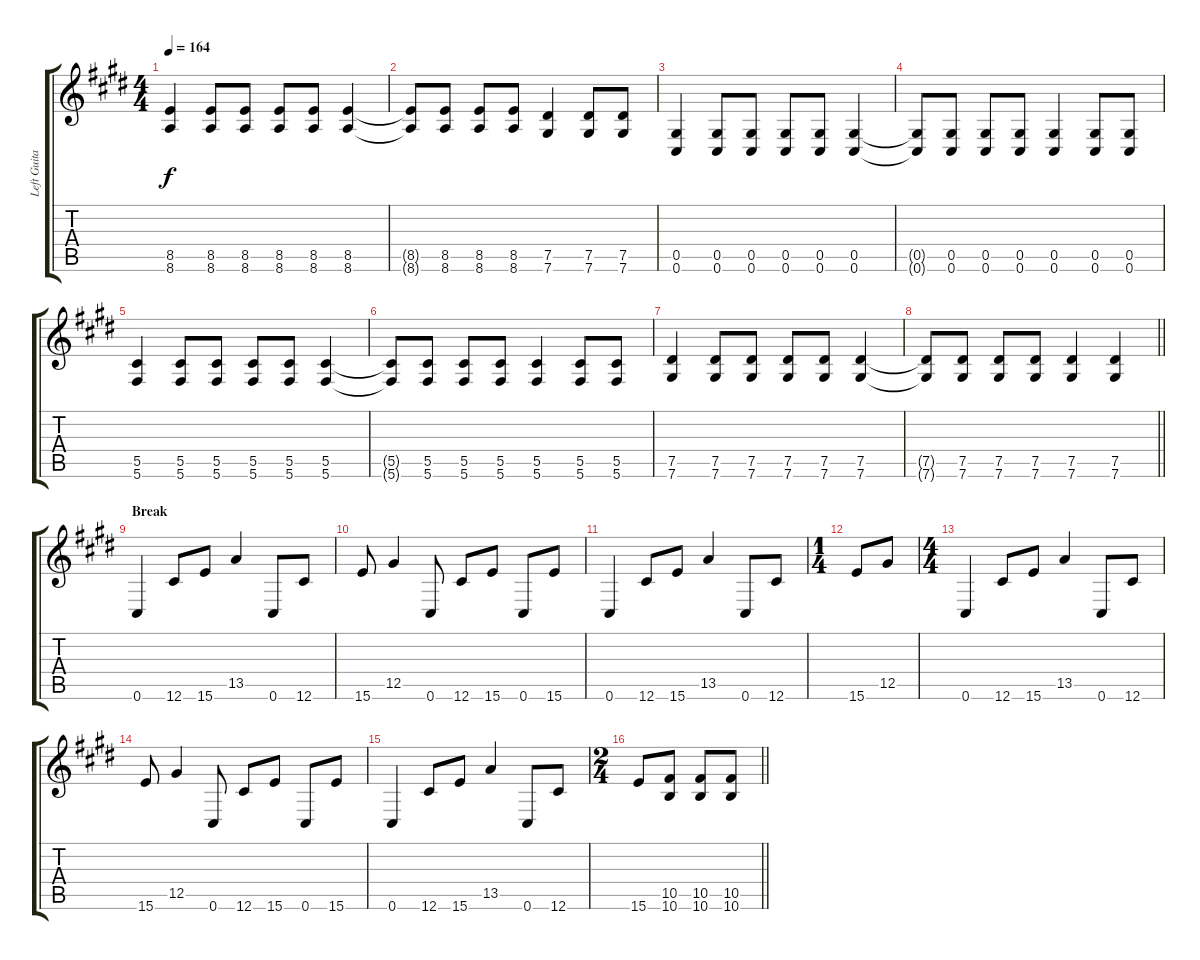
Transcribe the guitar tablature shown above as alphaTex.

\track ("Left Guitar" "Left Guita") {instrument distortionguitar}
\staff {score tabs}
\tuning (Eb4 Bb3 Gb3 Db3 Ab2 Db2) {hide}
\ts (4 4)
\tempo 164
\clef g2
\ks e
(8.5 8.6).4{dy f} (8.5 8.6).8 (8.5 8.6).8 (8.5 8.6).8 (8.5 8.6).8 (8.5 8.6).4 |
(8.5{t} 8.6{t}).8 (8.5 8.6).8 (8.5 8.6).8 (8.5 8.6).8 (7.5 7.6).4 (7.5 7.6).8 (7.5 7.6).8 |
(0.5 0.6).4 (0.5 0.6).8 (0.5 0.6).8 (0.5 0.6).8 (0.5 0.6).8 (0.5 0.6).4 |
(0.5{t} 0.6{t}).8 (0.5 0.6).8 (0.5 0.6).8 (0.5 0.6).8 (0.5 0.6).4 (0.5 0.6).8 (0.5 0.6).8 |
(5.5 5.6).4 (5.5 5.6).8 (5.5 5.6).8 (5.5 5.6).8 (5.5 5.6).8 (5.5 5.6).4 |
(5.5{t} 5.6{t}).8 (5.5 5.6).8 (5.5 5.6).8 (5.5 5.6).8 (5.5 5.6).4 (5.5 5.6).8 (5.5 5.6).8 |
(7.5 7.6).4 (7.5 7.6).8 (7.5 7.6).8 (7.5 7.6).8 (7.5 7.6).8 (7.5 7.6).4 |
\barLineRight lightlight
(7.5{t} 7.6{t}).8 (7.5 7.6).8 (7.5 7.6).8 (7.5 7.6).8 (7.5 7.6).4 (7.5 7.6).4 |
\section ("" "Break")
0.6.4 12.6.8 15.6.8 13.5.4 0.6.8 12.6.8 |
15.6.8 12.5.4 0.6.8 12.6.8 15.6.8 0.6.8 15.6.8 |
0.6.4 12.6.8 15.6.8 13.5.4 0.6.8 12.6.8 |
\ts (1 4)
15.6.8 12.5.8 |
\ts (4 4)
0.6.4 12.6.8 15.6.8 13.5.4 0.6.8 12.6.8 |
15.6.8 12.5.4 0.6.8 12.6.8 15.6.8 0.6.8 15.6.8 |
0.6.4 12.6.8 15.6.8 13.5.4 0.6.8 12.6.8 |
\ts (2 4)
\barLineRight lightlight
15.6.8 (10.5 10.6).8 (10.5 10.6).8 (10.5 10.6).8
